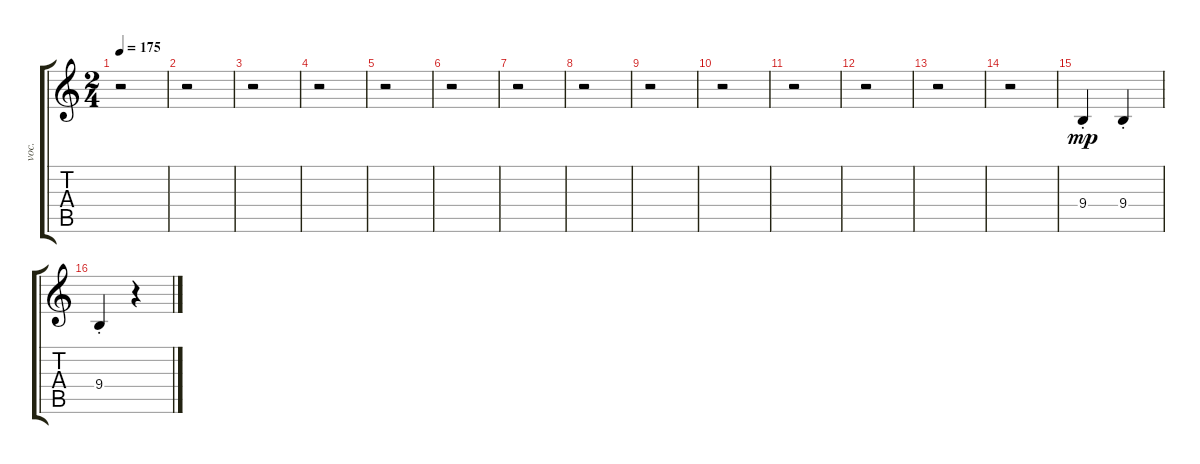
\track ("voc." "voc.") {instrument lead8bassandlead}
\staff {score tabs}
\tuning (E4 B3 G3 D3 A2 E2) {hide}
\ts (2 4)
\tempo 175
\clef g2
\ks c
r.2{dy mp instrument lead8bassandlead} |
r.2 |
r.2 |
r.2 |
r.2 |
r.2 |
r.2 |
r.2 |
r.2 |
r.2 |
r.2 |
r.2 |
r.2 |
r.2 |
9.4{st}.4 9.4{st}.4 |
9.4{st}.4 r.4
